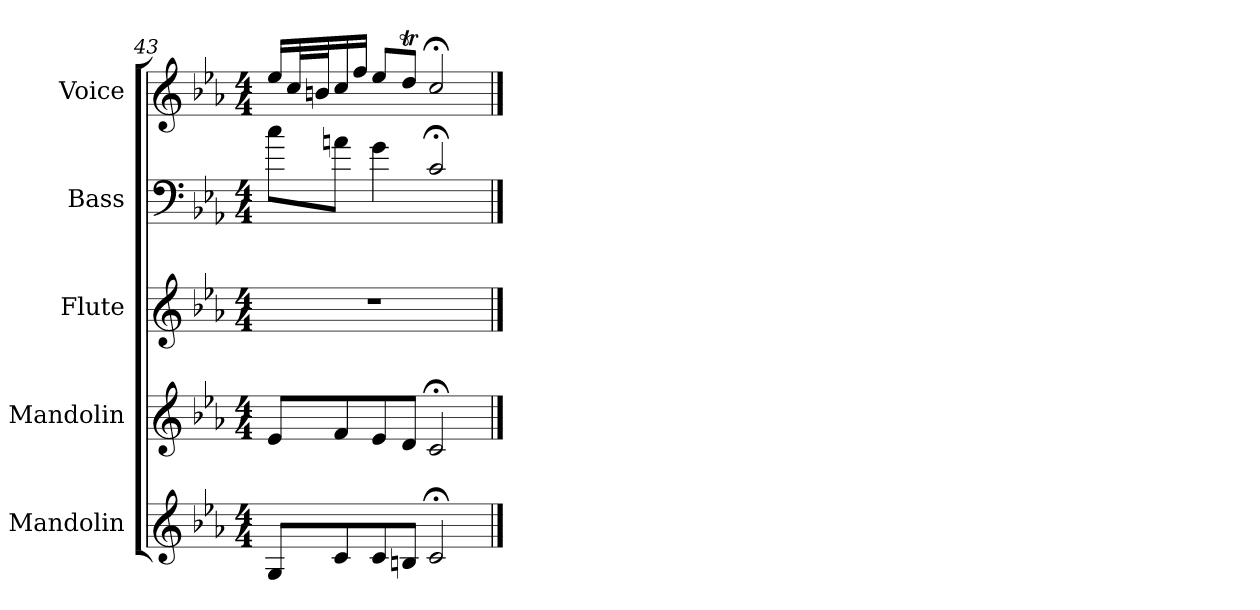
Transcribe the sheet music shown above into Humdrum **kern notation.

**kern	**kern	**kern	**kern	**kern
*part5	*part4	*part3	*part2	*part1
*staff5	*staff4	*staff3	*staff2	*staff1
*I"Mandolin	*I"Mandolin	*I"Flute	*I"Bass	*I"Voice
*I'Mdn.	*I'Mdn.	*I'Fl.	*	*I'Vo.
*clefG2	*clefG2	*clefG2	*clefF4	*clefG2
*	*	*	*ITrd7c12	*
*k[b-e-a-]	*k[b-e-a-]	*k[b-e-a-]	*k[b-e-a-]	*k[b-e-a-]
*M4/4	*M4/4	*M4/4	*M4/4	*M4/4
=43	=43	=43	=43	=43
8G/L	8e-/L	1r	8c\L	16ee-/LL
.	.	.	.	32cc/L
.	.	.	.	32bn/J
8c/	8f/	.	8An\J	16cc/
.	.	.	.	16ff/JJ
8c/	8e-/	.	4G\	8ee-/L
8Bn/J	8d/J	.	.	8ddt/J
2c;</	2c;</	.	2C;/	2cc;</
==	==	==	==	==
*-	*-	*-	*-	*-
